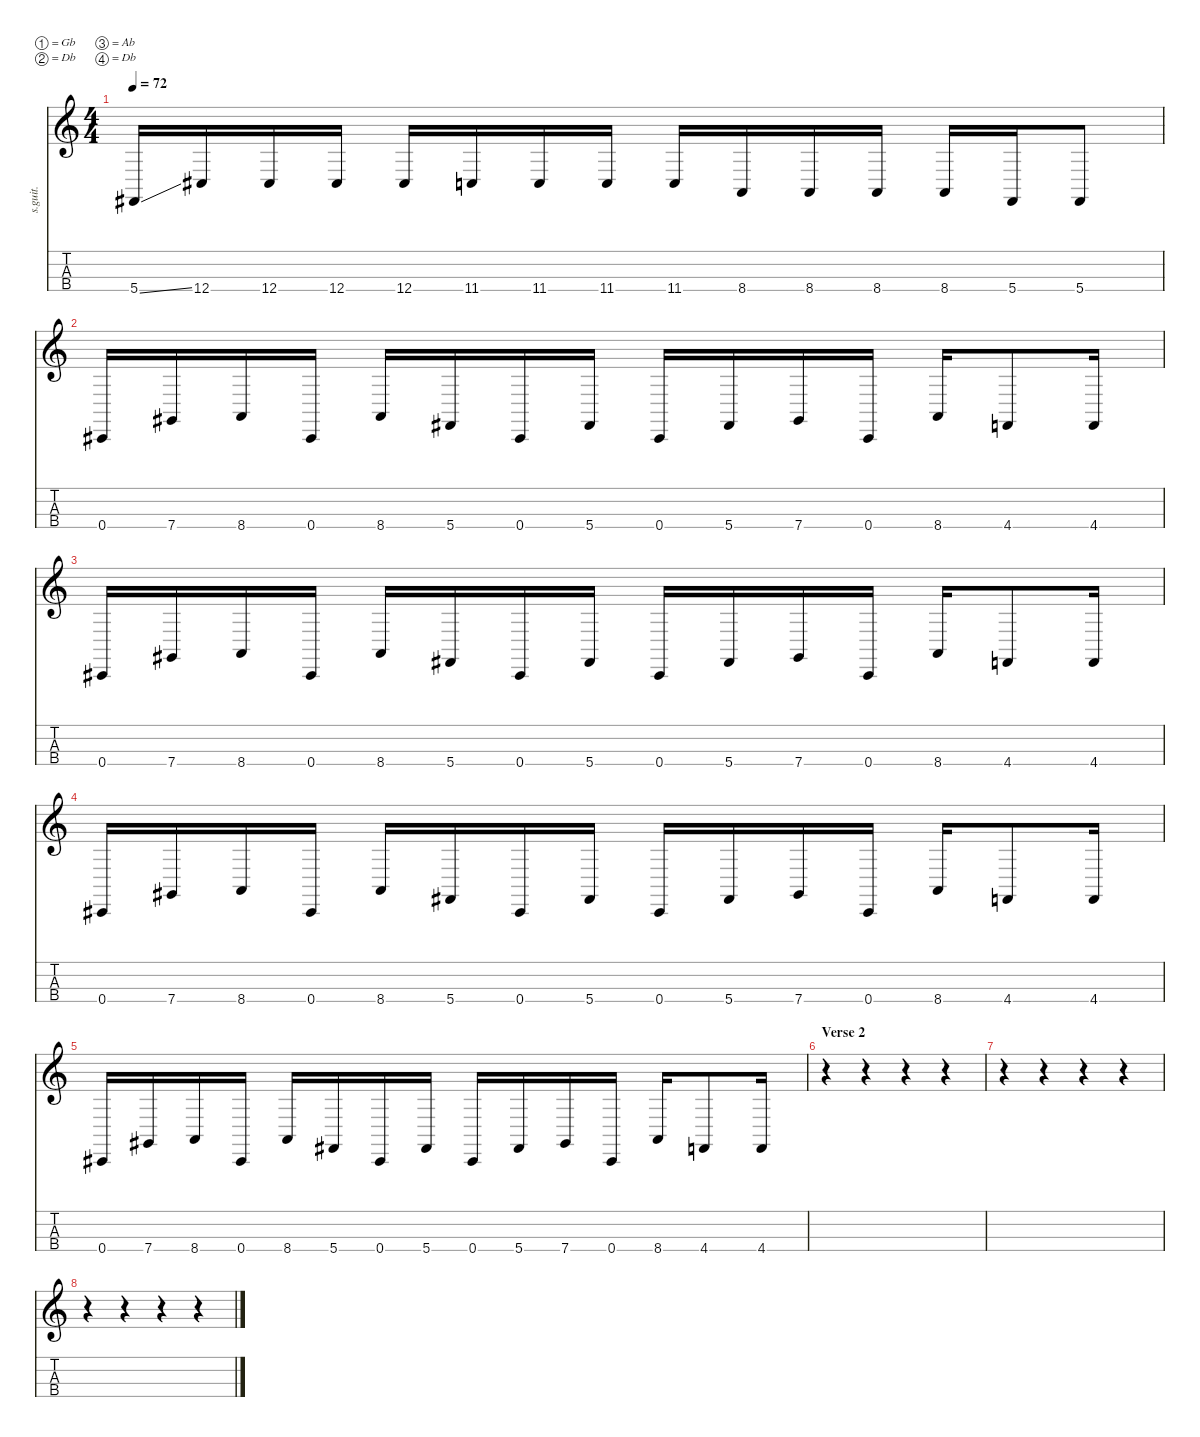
\defaultSystemsLayout 4
\hideDynamics
\bracketExtendMode nobrackets
\track ("Chi Cheng" "s.guit.") {instrument electricbasspick}
\staff {score tabs}
\tuning (Gb2 Db2 Ab1 Db1)
\ts (4 4)
\tempo 72
\clef g2
\ks c
5.4{ss acc #}.16{lyrics (0 "") lyrics (1 "") lyrics (2 "") lyrics (3 "") lyrics (4 "") dy fff} 12.4{acc #}.16{lyrics (0 "") lyrics (1 "") lyrics (2 "") lyrics (3 "") lyrics (4 "")} 12.4{acc #}.16{lyrics (0 "") lyrics (1 "") lyrics (2 "") lyrics (3 "") lyrics (4 "")} 12.4{acc #}.16{lyrics (0 "") lyrics (1 "") lyrics (2 "") lyrics (3 "") lyrics (4 "")} 12.4{acc #}.16{lyrics (0 "") lyrics (1 "") lyrics (2 "") lyrics (3 "") lyrics (4 "")} 11.4.16{lyrics (0 "") lyrics (1 "") lyrics (2 "") lyrics (3 "") lyrics (4 "")} 11.4.16{lyrics (0 "") lyrics (1 "") lyrics (2 "") lyrics (3 "") lyrics (4 "")} 11.4.16{lyrics (0 "") lyrics (1 "") lyrics (2 "") lyrics (3 "") lyrics (4 "")} 11.4.16{lyrics (0 "") lyrics (1 "") lyrics (2 "") lyrics (3 "") lyrics (4 "")} 8.4.16{lyrics (0 "") lyrics (1 "") lyrics (2 "") lyrics (3 "") lyrics (4 "")} 8.4.16{lyrics (0 "") lyrics (1 "") lyrics (2 "") lyrics (3 "") lyrics (4 "")} 8.4.16{lyrics (0 "") lyrics (1 "") lyrics (2 "") lyrics (3 "") lyrics (4 "")} 8.4.16{lyrics (0 "") lyrics (1 "") lyrics (2 "") lyrics (3 "") lyrics (4 "")} 5.4{acc #}.16{lyrics (0 "") lyrics (1 "") lyrics (2 "") lyrics (3 "") lyrics (4 "")} 5.4{acc #}.8{lyrics (0 "") lyrics (1 "") lyrics (2 "") lyrics (3 "") lyrics (4 "")} |
0.4{acc #}.16{lyrics (0 "") lyrics (1 "") lyrics (2 "") lyrics (3 "") lyrics (4 "")} 7.4{acc #}.16{lyrics (0 "") lyrics (1 "") lyrics (2 "") lyrics (3 "") lyrics (4 "")} 8.4.16{lyrics (0 "") lyrics (1 "") lyrics (2 "") lyrics (3 "") lyrics (4 "")} 0.4{acc #}.16{lyrics (0 "") lyrics (1 "") lyrics (2 "") lyrics (3 "") lyrics (4 "")} 8.4.16{lyrics (0 "") lyrics (1 "") lyrics (2 "") lyrics (3 "") lyrics (4 "")} 5.4{acc #}.16{lyrics (0 "") lyrics (1 "") lyrics (2 "") lyrics (3 "") lyrics (4 "")} 0.4{acc #}.16{lyrics (0 "") lyrics (1 "") lyrics (2 "") lyrics (3 "") lyrics (4 "")} 5.4{acc #}.16{lyrics (0 "") lyrics (1 "") lyrics (2 "") lyrics (3 "") lyrics (4 "")} 0.4{acc #}.16{lyrics (0 "") lyrics (1 "") lyrics (2 "") lyrics (3 "") lyrics (4 "")} 5.4{acc #}.16{lyrics (0 "") lyrics (1 "") lyrics (2 "") lyrics (3 "") lyrics (4 "")} 7.4{acc #}.16{lyrics (0 "") lyrics (1 "") lyrics (2 "") lyrics (3 "") lyrics (4 "")} 0.4{acc #}.16{lyrics (0 "") lyrics (1 "") lyrics (2 "") lyrics (3 "") lyrics (4 "")} 8.4.16{lyrics (0 "") lyrics (1 "") lyrics (2 "") lyrics (3 "") lyrics (4 "")} 4.4.8{lyrics (0 "") lyrics (1 "") lyrics (2 "") lyrics (3 "") lyrics (4 "")} 4.4.16{lyrics (0 "") lyrics (1 "") lyrics (2 "") lyrics (3 "") lyrics (4 "")} |
0.4{acc #}.16{lyrics (0 "") lyrics (1 "") lyrics (2 "") lyrics (3 "") lyrics (4 "")} 7.4{acc #}.16{lyrics (0 "") lyrics (1 "") lyrics (2 "") lyrics (3 "") lyrics (4 "")} 8.4.16{lyrics (0 "") lyrics (1 "") lyrics (2 "") lyrics (3 "") lyrics (4 "")} 0.4{acc #}.16{lyrics (0 "") lyrics (1 "") lyrics (2 "") lyrics (3 "") lyrics (4 "")} 8.4.16{lyrics (0 "") lyrics (1 "") lyrics (2 "") lyrics (3 "") lyrics (4 "")} 5.4{acc #}.16{lyrics (0 "") lyrics (1 "") lyrics (2 "") lyrics (3 "") lyrics (4 "")} 0.4{acc #}.16{lyrics (0 "") lyrics (1 "") lyrics (2 "") lyrics (3 "") lyrics (4 "")} 5.4{acc #}.16{lyrics (0 "") lyrics (1 "") lyrics (2 "") lyrics (3 "") lyrics (4 "")} 0.4{acc #}.16{lyrics (0 "") lyrics (1 "") lyrics (2 "") lyrics (3 "") lyrics (4 "")} 5.4{acc #}.16{lyrics (0 "") lyrics (1 "") lyrics (2 "") lyrics (3 "") lyrics (4 "")} 7.4{acc #}.16{lyrics (0 "") lyrics (1 "") lyrics (2 "") lyrics (3 "") lyrics (4 "")} 0.4{acc #}.16{lyrics (0 "") lyrics (1 "") lyrics (2 "") lyrics (3 "") lyrics (4 "")} 8.4.16{lyrics (0 "") lyrics (1 "") lyrics (2 "") lyrics (3 "") lyrics (4 "")} 4.4.8{lyrics (0 "") lyrics (1 "") lyrics (2 "") lyrics (3 "") lyrics (4 "")} 4.4.16{lyrics (0 "") lyrics (1 "") lyrics (2 "") lyrics (3 "") lyrics (4 "")} |
0.4{acc #}.16{lyrics (0 "") lyrics (1 "") lyrics (2 "") lyrics (3 "") lyrics (4 "")} 7.4{acc #}.16{lyrics (0 "") lyrics (1 "") lyrics (2 "") lyrics (3 "") lyrics (4 "")} 8.4.16{lyrics (0 "") lyrics (1 "") lyrics (2 "") lyrics (3 "") lyrics (4 "")} 0.4{acc #}.16{lyrics (0 "") lyrics (1 "") lyrics (2 "") lyrics (3 "") lyrics (4 "")} 8.4.16{lyrics (0 "") lyrics (1 "") lyrics (2 "") lyrics (3 "") lyrics (4 "")} 5.4{acc #}.16{lyrics (0 "") lyrics (1 "") lyrics (2 "") lyrics (3 "") lyrics (4 "")} 0.4{acc #}.16{lyrics (0 "") lyrics (1 "") lyrics (2 "") lyrics (3 "") lyrics (4 "")} 5.4{acc #}.16{lyrics (0 "") lyrics (1 "") lyrics (2 "") lyrics (3 "") lyrics (4 "")} 0.4{acc #}.16{lyrics (0 "") lyrics (1 "") lyrics (2 "") lyrics (3 "") lyrics (4 "")} 5.4{acc #}.16{lyrics (0 "") lyrics (1 "") lyrics (2 "") lyrics (3 "") lyrics (4 "")} 7.4{acc #}.16{lyrics (0 "") lyrics (1 "") lyrics (2 "") lyrics (3 "") lyrics (4 "")} 0.4{acc #}.16{lyrics (0 "") lyrics (1 "") lyrics (2 "") lyrics (3 "") lyrics (4 "")} 8.4.16{lyrics (0 "") lyrics (1 "") lyrics (2 "") lyrics (3 "") lyrics (4 "")} 4.4.8{lyrics (0 "") lyrics (1 "") lyrics (2 "") lyrics (3 "") lyrics (4 "")} 4.4.16{lyrics (0 "") lyrics (1 "") lyrics (2 "") lyrics (3 "") lyrics (4 "")} |
0.4{acc #}.16{lyrics (0 "") lyrics (1 "") lyrics (2 "") lyrics (3 "") lyrics (4 "")} 7.4{acc #}.16{lyrics (0 "") lyrics (1 "") lyrics (2 "") lyrics (3 "") lyrics (4 "")} 8.4.16{lyrics (0 "") lyrics (1 "") lyrics (2 "") lyrics (3 "") lyrics (4 "")} 0.4{acc #}.16{lyrics (0 "") lyrics (1 "") lyrics (2 "") lyrics (3 "") lyrics (4 "")} 8.4.16{lyrics (0 "") lyrics (1 "") lyrics (2 "") lyrics (3 "") lyrics (4 "")} 5.4{acc #}.16{lyrics (0 "") lyrics (1 "") lyrics (2 "") lyrics (3 "") lyrics (4 "")} 0.4{acc #}.16{lyrics (0 "") lyrics (1 "") lyrics (2 "") lyrics (3 "") lyrics (4 "")} 5.4{acc #}.16{lyrics (0 "") lyrics (1 "") lyrics (2 "") lyrics (3 "") lyrics (4 "")} 0.4{acc #}.16{lyrics (0 "") lyrics (1 "") lyrics (2 "") lyrics (3 "") lyrics (4 "")} 5.4{acc #}.16{lyrics (0 "") lyrics (1 "") lyrics (2 "") lyrics (3 "") lyrics (4 "")} 7.4{acc #}.16{lyrics (0 "") lyrics (1 "") lyrics (2 "") lyrics (3 "") lyrics (4 "")} 0.4{acc #}.16{lyrics (0 "") lyrics (1 "") lyrics (2 "") lyrics (3 "") lyrics (4 "")} 8.4.16{lyrics (0 "") lyrics (1 "") lyrics (2 "") lyrics (3 "") lyrics (4 "")} 4.4.8{lyrics (0 "") lyrics (1 "") lyrics (2 "") lyrics (3 "") lyrics (4 "")} 4.4.16{lyrics (0 "") lyrics (1 "") lyrics (2 "") lyrics (3 "") lyrics (4 "")} |
\section ("" "Verse 2")
r.4 r.4 r.4 r.4 |
r.4 r.4 r.4 r.4 |
r.4 r.4 r.4 r.4
